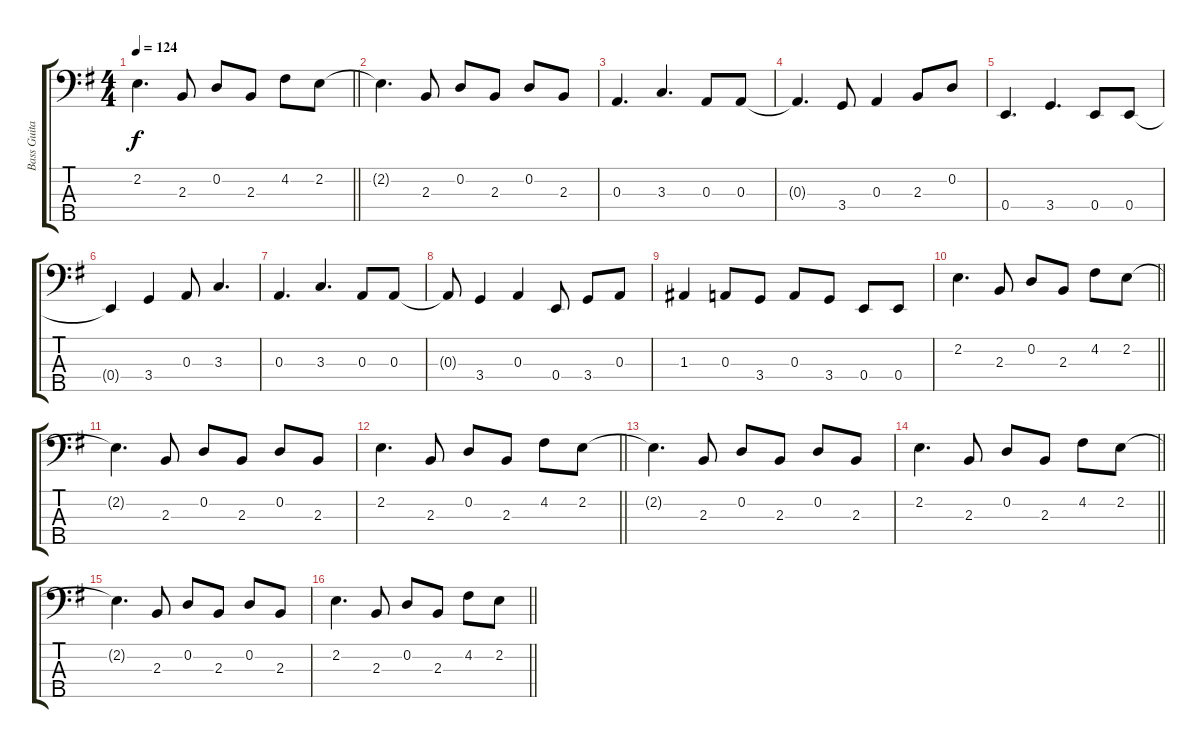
\track ("Bass Guitar" "Bass Guita") {instrument electricbassfinger}
\staff {score tabs}
\tuning (G2 D2 A1 E1 B0) {hide}
\ts (4 4)
\tempo 124
\clef f4
\barLineRight lightlight
\ks g
2.2.4{d dy f} 2.3.8 0.2.8 2.3.8 4.2.8 2.2.8 |
2.2{t}.4{d} 2.3.8 0.2.8 2.3.8 0.2.8 2.3.8 |
0.3.4{d} 3.3.4{d} 0.3.8 0.3.8 |
0.3{t}.4{d} 3.4.8 0.3.4 2.3.8 0.2.8 |
0.4.4{d} 3.4.4{d} 0.4.8 0.4.8 |
0.4{t}.4 3.4.4 0.3.8 3.3.4{d} |
0.3.4{d} 3.3.4{d} 0.3.8 0.3.8 |
0.3{t}.8 3.4.4 0.3.4 0.4.8 3.4.8 0.3.8 |
1.3.4 0.3.8 3.4.8 0.3.8 3.4.8 0.4.8 0.4.8 |
\barLineRight lightlight
2.2.4{d} 2.3.8 0.2.8 2.3.8 4.2.8 2.2.8 |
2.2{t}.4{d} 2.3.8 0.2.8 2.3.8 0.2.8 2.3.8 |
\barLineRight lightlight
2.2.4{d} 2.3.8 0.2.8 2.3.8 4.2.8 2.2.8 |
2.2{t}.4{d} 2.3.8 0.2.8 2.3.8 0.2.8 2.3.8 |
\barLineRight lightlight
2.2.4{d} 2.3.8 0.2.8 2.3.8 4.2.8 2.2.8 |
2.2{t}.4{d} 2.3.8 0.2.8 2.3.8 0.2.8 2.3.8 |
\barLineRight lightlight
2.2.4{d} 2.3.8 0.2.8 2.3.8 4.2.8 2.2.8
